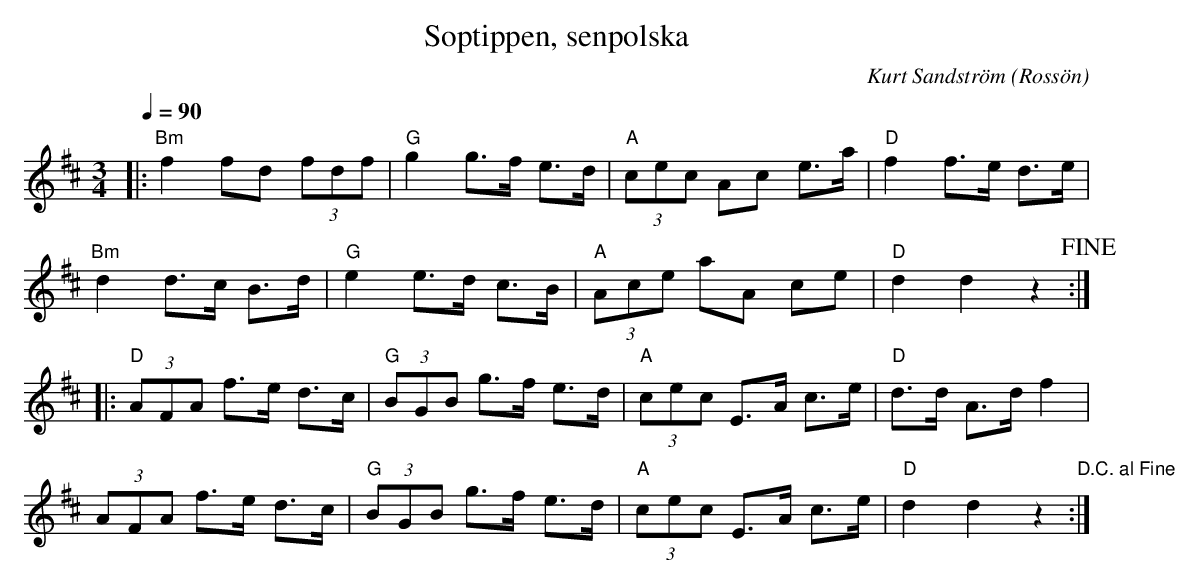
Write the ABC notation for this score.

X:1
T:Soptippen, senpolska
C:Kurt Sandström
O:Rossön
Q:1/4=90
M:3/4
L:1/8
K:D
|: "Bm"f2 fd (3fdf | "G"g2 g>f e>d | "A"(3cec Ac e>a | "D"f2 f>e d>e |
"Bm"d2 d>c B>d |"G"e2 e>d c>B | "A"(3Ace aA ce | "D"d2 d2 z2 !fine! :|
|: "D"(3AFA f>e d>c | "G"(3BGB g>f e>d | "A"(3cec E>A c>e | "D"d>d A>d f2 |
(3AFA f>e d>c | "G"(3BGB g>f e>d | "A"(3cec E>A c>e | "D"d2 d2 z2 "D.C. al Fine":|
